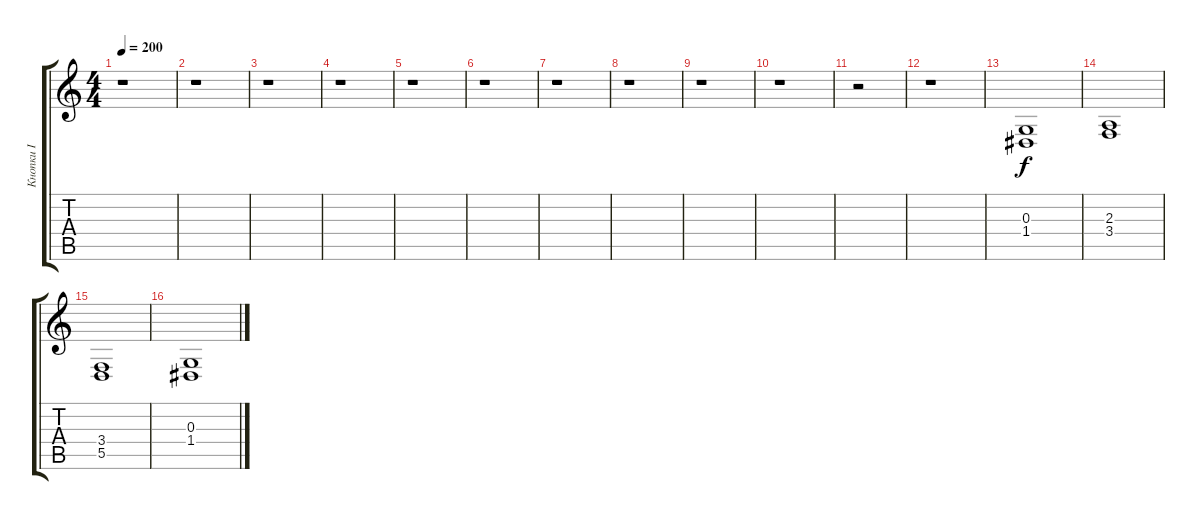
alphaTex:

\track ("Кнопки I" "Кнопки I") {instrument tremolostrings}
\staff {score tabs}
\tuning (E4 B3 G3 D3 A2 E2) {hide}
\ts (4 4)
\tempo 200
\clef g2
\ks c
r.1{dy f} |
r.1 |
r.1 |
r.1 |
r.1 |
r.1 |
r.1 |
r.1 |
r.1 |
r.1 |
r.2 |
r.1 |
(0.3 1.4).1 |
(2.3 3.4).1 |
(3.4 5.5).1 |
(0.3 1.4).1
